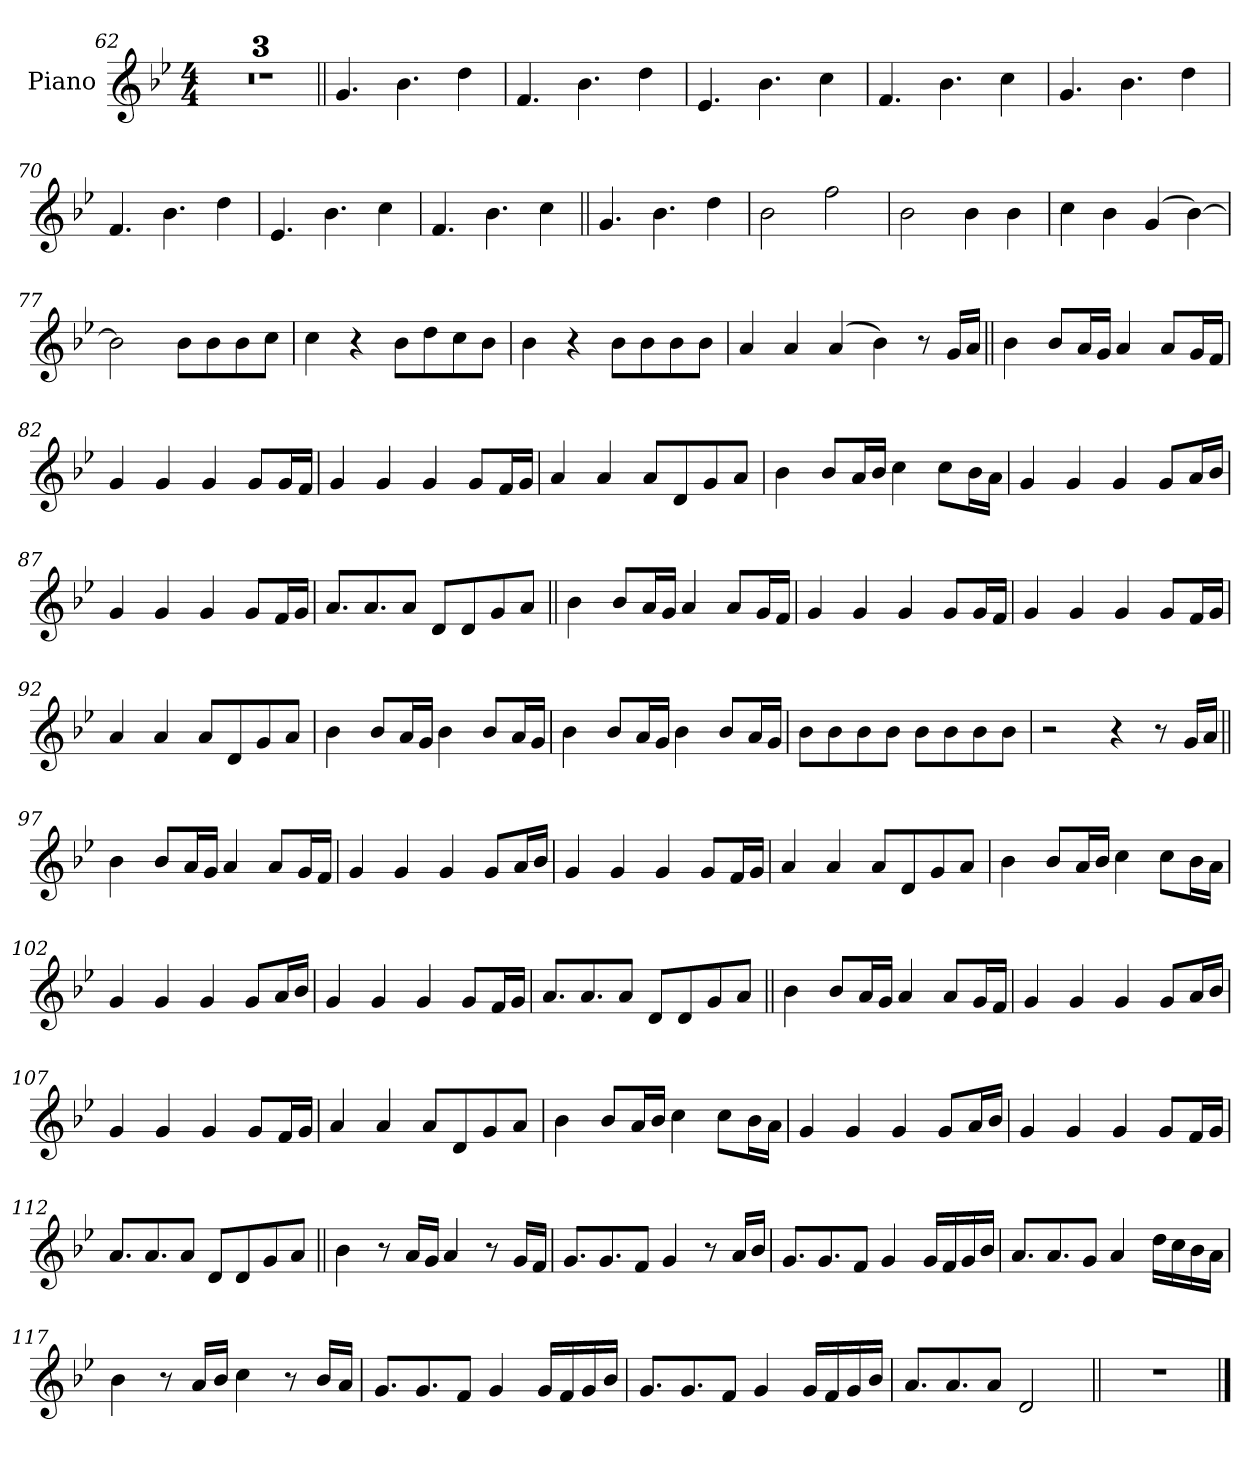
**kern
*part1
*staff1
*I"Piano
*I'Pno.
*clefG2
*k[b-e-]
*M4/4
=62
1r
=63
1r
=64
1r
=65||
4.g!
4.b-!
4dd!
=66
4.f!
4.b-!
4dd!
=67
4.e-!
4.b-!
4cc!
=68
4.f!
4.b-!
4cc!
=69
4.g!
4.b-!
4dd!
=70
4.f!
4.b-!
4dd!
=71
4.e-!
4.b-!
4cc!
=72
4.f!
4.b-!
4cc!
=73||
4.g!
4.b-!
4dd!
=74
2b-
2ff
=75
2b-
4b-
4b-
=76
4cc
4b-
(>4g
[4b-)
=77
2b-]
8b-L
8b-
8b-
8ccJ
=78
4cc
4r
8b-L
8dd
8cc
8b-J
=79
4b-
4r
8b-L
8b-
8b-
8b-J
=80
4a
4a
(<4a
4b-)
8r
16gLL
16aJJ
=81||
4b-
8b-L
16aL
16gJJ
4a
8aL
16gL
16fJJ
=82
4g
4g
4g
8gL
16gL
16fJJ
=83
4g
4g
4g
8gL
16fL
16gJJ
=84
4a
4a
8aL
8d
8g
8aJ
=85
4b-
8b-L
16aL
16b-JJ
4cc
8ccL
16b-L
16aJJ
=86
4g
4g
4g
8gL
16aL
16b-JJ
=87
4g
4g
4g
8gL
16fL
16gJJ
=88
8.aL
8.a
8aJ
8dL
8d
8g
8aJ
=89||
4b-
8b-L
16aL
16gJJ
4a
8aL
16gL
16fJJ
=90
4g
4g
4g
8gL
16gL
16fJJ
=91
4g
4g
4g
8gL
16fL
16gJJ
=92
4a
4a
8aL
8d
8g
8aJ
=93
4b-
8b-L
16aL
16gJJ
4b-
8b-L
16aL
16gJJ
=94
4b-
8b-L
16aL
16gJJ
4b-
8b-L
16aL
16gJJ
=95
8b-L
8b-
8b-
8b-J
8b-L
8b-
8b-
8b-J
=96
2r
4r
8r
16gLL
16aJJ
=97||
4b-
8b-L
16aL
16gJJ
4a
8aL
16gL
16fJJ
=98
4g
4g
4g
8gL
16aL
16b-JJ
=99
4g
4g
4g
8gL
16fL
16gJJ
=100
4a
4a
8aL
8d
8g
8aJ
=101
4b-
8b-L
16aL
16b-JJ
4cc
8ccL
16b-L
16aJJ
=102
4g
4g
4g
8gL
16aL
16b-JJ
=103
4g
4g
4g
8gL
16fL
16gJJ
=104
8.aL
8.a
8aJ
8dL
8d
8g
8aJ
=105||
4b-
8b-L
16aL
16gJJ
4a
8aL
16gL
16fJJ
=106
4g
4g
4g
8gL
16aL
16b-JJ
=107
4g
4g
4g
8gL
16fL
16gJJ
=108
4a
4a
8aL
8d
8g
8aJ
=109
4b-
8b-L
16aL
16b-JJ
4cc
8ccL
16b-L
16aJJ
=110
4g
4g
4g
8gL
16aL
16b-JJ
=111
4g
4g
4g
8gL
16fL
16gJJ
=112
8.aL
8.a
8aJ
8dL
8d
8g
8aJ
=113||
4b-
8r
16aLL
16gJJ
4a
8r
16gLL
16fJJ
=114
8.gL
8.g
8fJ
4g
8r
16aLL
16b-JJ
=115
8.gL
8.g
8fJ
4g
16gLL
16f
16g
16b-JJ
=116
8.aL
8.a
8gJ
4a
16ddLL
16cc
16b-
16aJJ
=117
4b-
8r
16aLL
16b-JJ
4cc
8r
16b-LL
16aJJ
=118
8.gL
8.g
8fJ
4g
16gLL
16f
16g
16b-JJ
=119
8.gL
8.g
8fJ
4g
16gLL
16f
16g
16b-JJ
=120
8.aL
8.a
8aJ
2d
=121||
1r
==
*-
